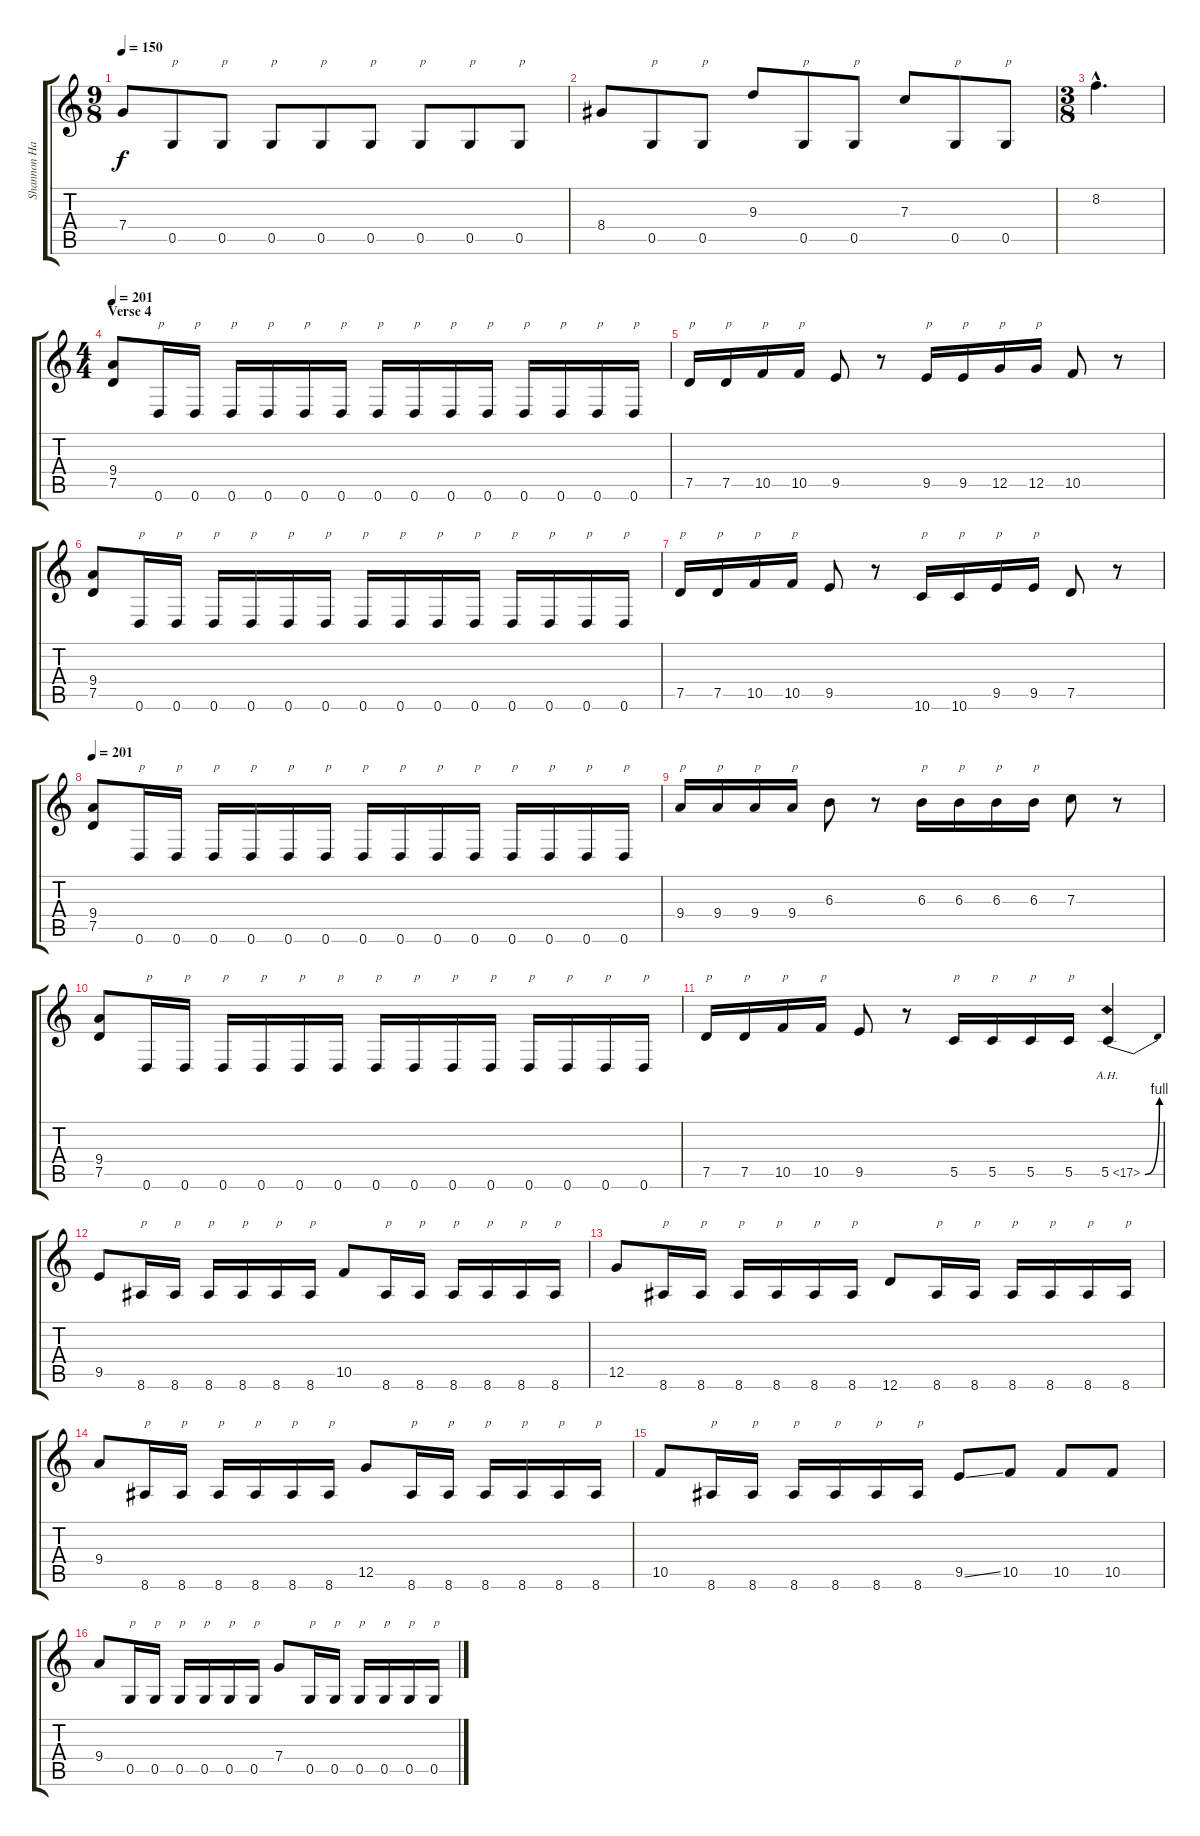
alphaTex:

\track ("Shannon Hamm" "Shannon Ha") {instrument distortionguitar}
\staff {score tabs}
\tuning (D4 A3 F3 C3 G2 D2) {hide}
\ts (9 8)
\tempo 150
\clef g2
\ks c
7.4.8{dy f} 0.5.8{txt "p"} 0.5.8{txt "p"} 0.5.8{txt "p"} 0.5.8{txt "p"} 0.5.8{txt "p"} 0.5.8{txt "p"} 0.5.8{txt "p"} 0.5.8{txt "p"} |
8.4.8 0.5.8{txt "p"} 0.5.8{txt "p"} 9.3.8 0.5.8{txt "p"} 0.5.8{txt "p"} 7.3.8 0.5.8{txt "p"} 0.5.8{txt "p"} |
\ts (3 8)
8.2{hac}.4{d} |
\ts (4 4)
\section ("" "Verse 4")
\tempo 201
(9.4 7.5).8 0.6.16{txt "p"} 0.6.16{txt "p"} 0.6.16{txt "p"} 0.6.16{txt "p"} 0.6.16{txt "p"} 0.6.16{txt "p"} 0.6.16{txt "p"} 0.6.16{txt "p"} 0.6.16{txt "p"} 0.6.16{txt "p"} 0.6.16{txt "p"} 0.6.16{txt "p"} 0.6.16{txt "p"} 0.6.16{txt "p"} |
7.5.16{txt "p"} 7.5.16{txt "p"} 10.5.16{txt "p"} 10.5.16{txt "p"} 9.5.8 r.8 9.5.16{txt "p"} 9.5.16{txt "p"} 12.5.16{txt "p"} 12.5.16{txt "p"} 10.5.8 r.8 |
(9.4 7.5).8 0.6.16{txt "p"} 0.6.16{txt "p"} 0.6.16{txt "p"} 0.6.16{txt "p"} 0.6.16{txt "p"} 0.6.16{txt "p"} 0.6.16{txt "p"} 0.6.16{txt "p"} 0.6.16{txt "p"} 0.6.16{txt "p"} 0.6.16{txt "p"} 0.6.16{txt "p"} 0.6.16{txt "p"} 0.6.16{txt "p"} |
7.5.16{txt "p"} 7.5.16{txt "p"} 10.5.16{txt "p"} 10.5.16{txt "p"} 9.5.8 r.8 10.6.16{txt "p"} 10.6.16{txt "p"} 9.5.16{txt "p"} 9.5.16{txt "p"} 7.5.8 r.8 |
\tempo 201
(9.4 7.5).8 0.6.16{txt "p"} 0.6.16{txt "p"} 0.6.16{txt "p"} 0.6.16{txt "p"} 0.6.16{txt "p"} 0.6.16{txt "p"} 0.6.16{txt "p"} 0.6.16{txt "p"} 0.6.16{txt "p"} 0.6.16{txt "p"} 0.6.16{txt "p"} 0.6.16{txt "p"} 0.6.16{txt "p"} 0.6.16{txt "p"} |
9.4.16{txt "p"} 9.4.16{txt "p"} 9.4.16{txt "p"} 9.4.16{txt "p"} 6.3.8 r.8 6.3.16{txt "p"} 6.3.16{txt "p"} 6.3.16{txt "p"} 6.3.16{txt "p"} 7.3.8 r.8 |
(9.4 7.5).8 0.6.16{txt "p"} 0.6.16{txt "p"} 0.6.16{txt "p"} 0.6.16{txt "p"} 0.6.16{txt "p"} 0.6.16{txt "p"} 0.6.16{txt "p"} 0.6.16{txt "p"} 0.6.16{txt "p"} 0.6.16{txt "p"} 0.6.16{txt "p"} 0.6.16{txt "p"} 0.6.16{txt "p"} 0.6.16{txt "p"} |
7.5.16{txt "p"} 7.5.16{txt "p"} 10.5.16{txt "p"} 10.5.16{txt "p"} 9.5.8 r.8 5.5.16{txt "p"} 5.5.16{txt "p"} 5.5.16{txt "p"} 5.5.16{txt "p"} 5.5{be (bend 0 0 60 4) ah 12}.4 |
9.5.8 8.6.16{txt "p"} 8.6.16{txt "p"} 8.6.16{txt "p"} 8.6.16{txt "p"} 8.6.16{txt "p"} 8.6.16{txt "p"} 10.5.8 8.6.16{txt "p"} 8.6.16{txt "p"} 8.6.16{txt "p"} 8.6.16{txt "p"} 8.6.16{txt "p"} 8.6.16{txt "p"} |
12.5.8 8.6.16{txt "p"} 8.6.16{txt "p"} 8.6.16{txt "p"} 8.6.16{txt "p"} 8.6.16{txt "p"} 8.6.16{txt "p"} 12.6.8 8.6.16{txt "p"} 8.6.16{txt "p"} 8.6.16{txt "p"} 8.6.16{txt "p"} 8.6.16{txt "p"} 8.6.16{txt "p"} |
9.4.8 8.6.16{txt "p"} 8.6.16{txt "p"} 8.6.16{txt "p"} 8.6.16{txt "p"} 8.6.16{txt "p"} 8.6.16{txt "p"} 12.5.8 8.6.16{txt "p"} 8.6.16{txt "p"} 8.6.16{txt "p"} 8.6.16{txt "p"} 8.6.16{txt "p"} 8.6.16{txt "p"} |
10.5.8 8.6.16{txt "p"} 8.6.16{txt "p"} 8.6.16{txt "p"} 8.6.16{txt "p"} 8.6.16{txt "p"} 8.6.16{txt "p"} 9.5{ss}.8 10.5.8 10.5.8 10.5.8 |
9.4.8 0.5.16{txt "p"} 0.5.16{txt "p"} 0.5.16{txt "p"} 0.5.16{txt "p"} 0.5.16{txt "p"} 0.5.16{txt "p"} 7.4.8 0.5.16{txt "p"} 0.5.16{txt "p"} 0.5.16{txt "p"} 0.5.16{txt "p"} 0.5.16{txt "p"} 0.5.16{txt "p"}
